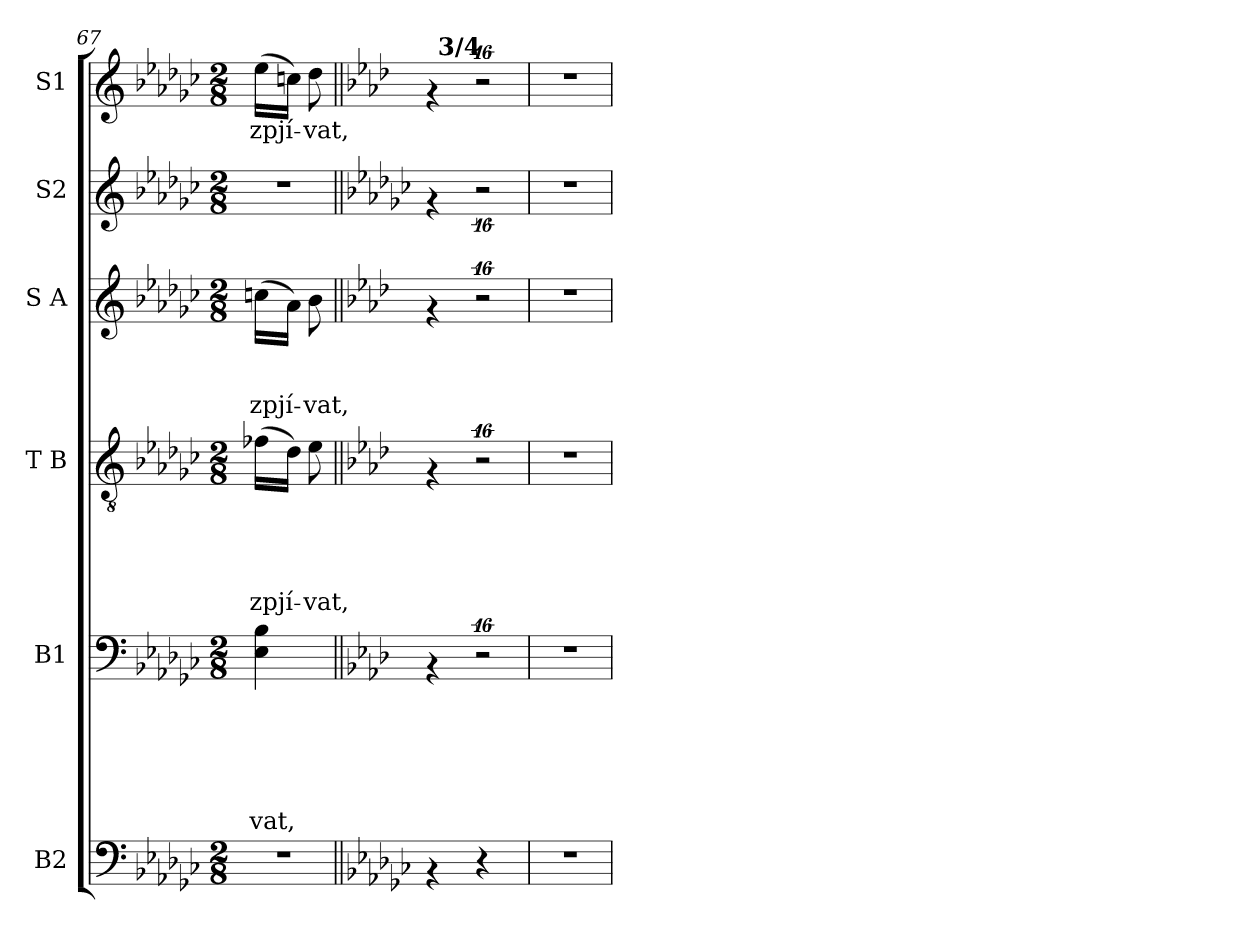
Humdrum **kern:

**kern	**kern	**text	**text	**text	**text	**text	**text	**kern	**text	**text	**text	**text	**text	**kern	**text	**text	**text	**kern	**kern	**text
*part6	*part5	*part5	*part5	*part5	*part5	*part5	*part5	*part4	*part4	*part4	*part4	*part4	*part4	*part3	*part3	*part3	*part3	*part2	*part1	*part1
*staff6	*staff5	*staff5	*staff5	*staff5	*staff5	*staff5	*staff5	*staff4	*staff4	*staff4	*staff4	*staff4	*staff4	*staff3	*staff3	*staff3	*staff3	*staff2	*staff1	*staff1
*I"B2	*I"B1	*	*	*	*	*	*	*I"T B	*	*	*	*	*	*I"S A	*	*	*	*I"S2	*I"S1	*
*	*I'B	*	*	*	*	*	*	*I'T B	*	*	*	*	*	*I'S A	*	*	*	*I'S2	*I'S1	*
!!LO:LB:g=z
*clefF4	*clefF4	*	*	*	*	*	*	*clefGv2	*	*	*	*	*	*clefG2	*	*	*	*clefG2	*clefG2	*
*k[b-e-a-d-g-c-]	*k[b-e-a-d-g-c-]	*	*	*	*	*	*	*k[b-e-a-d-g-c-]	*	*	*	*	*	*k[b-e-a-d-g-c-]	*	*	*	*k[b-e-a-d-g-c-]	*k[b-e-a-d-g-c-]	*
*G-:	*G-:	*	*	*	*	*	*	*G-:	*	*	*	*	*	*G-:	*	*	*	*G-:	*G-:	*
*M2/8	*M2/8	*	*	*	*	*	*	*M2/8	*	*	*	*	*	*M2/8	*	*	*	*M2/8	*M2/8	*
=67	=67	=67	=67	=67	=67	=67	=67	=67	=67	=67	=67	=67	=67	=67	=67	=67	=67	=67	=67	=67
!	!	!	!	!	!	!	!LO:LY:b	!	!	!	!	!	!LO:LY:b	!	!	!	!LO:LY:b	!	!	!LO:LY:b
4r	4E-\ 4B-\	.	.	.	.	.	-vat,	(>16f-X\LL	.	.	.	.	zpjí-	(>16ccn\LL	.	.	zpjí-	4r	(>16ee-\LL	zpjí-
.	.	.	.	.	.	.	.	16d-\JJ)	.	.	.	.	.	16a-\JJ)	.	.	.	.	16ccn\JJ)	.
!	!	!	!	!	!	!	!	!	!	!	!	!	!LO:LY:b	!	!	!	!LO:LY:b	!	!	!LO:LY:b
.	.	.	.	.	.	.	.	8e-\	.	.	.	.	-vat,	8b-\	.	.	-vat,	.	8dd-\	-vat,
=68||	=68||	=68||	=68||	=68||	=68||	=68||	=68||	=68||	=68||	=68||	=68||	=68||	=68||	=68||	=68||	=68||	=68||	=68||	=68||	=68||
*	*k[b-e-a-d-]	*	*	*	*	*	*	*k[b-e-a-d-]	*	*	*	*	*	*k[b-e-a-d-]	*	*	*	*	*k[b-e-a-d-]	*
*	*A-:	*	*	*	*	*	*	*A-:	*	*	*	*	*	*A-:	*	*	*	*	*A-:	*
*	*	*	*	*	*	*	*	*	*	*	*	*	*	*	*	*	*	*	*^	*
4rAA	4rAA	.	.	.	.	.	.	4rF	.	.	.	.	.	4rf	.	.	.	4rf	4rf	32ryy	.
!	!	!	!	!	!	!	!	!	!	!	!	!	!	!	!	!	!	!	!	!LO:TX:a:B:t=3/4	!
.	.	.	.	.	.	.	.	.	.	.	.	.	.	.	.	.	.	.	.	2ryy	.
4r	32%9r	.	.	.	.	.	.	32%9r	.	.	.	.	.	32%9r	.	.	.	32%9r	32%9r	.	.
32ryy	.	.	.	.	.	.	.	.	.	.	.	.	.	.	.	.	.	.	.	.	.
*	*	*	*	*	*	*	*	*	*	*	*	*	*	*	*	*	*	*	*v	*v	*
=69	=69	=69	=69	=69	=69	=69	=69	=69	=69	=69	=69	=69	=69	=69	=69	=69	=69	=69	=69	=69
4r	4r	.	.	.	.	.	.	4r	.	.	.	.	.	4r	.	.	.	4r	4r	.
=	=	=	=	=	=	=	=	=	=	=	=	=	=	=	=	=	=	=	=	=
*-	*-	*-	*-	*-	*-	*-	*-	*-	*-	*-	*-	*-	*-	*-	*-	*-	*-	*-	*-	*-
